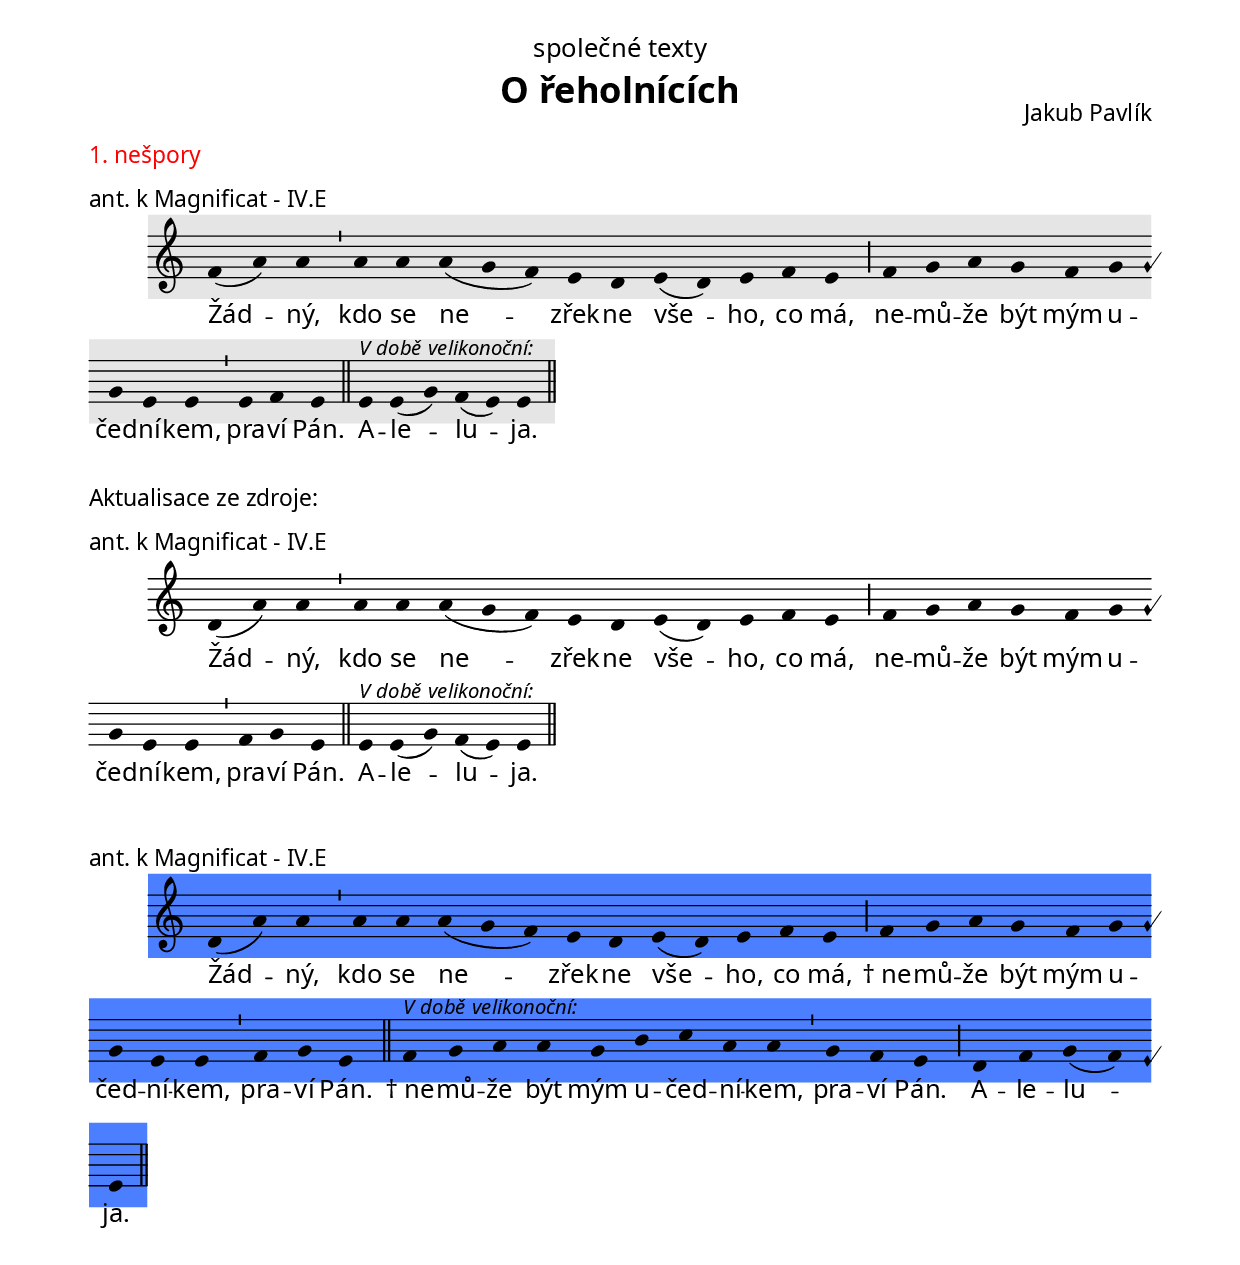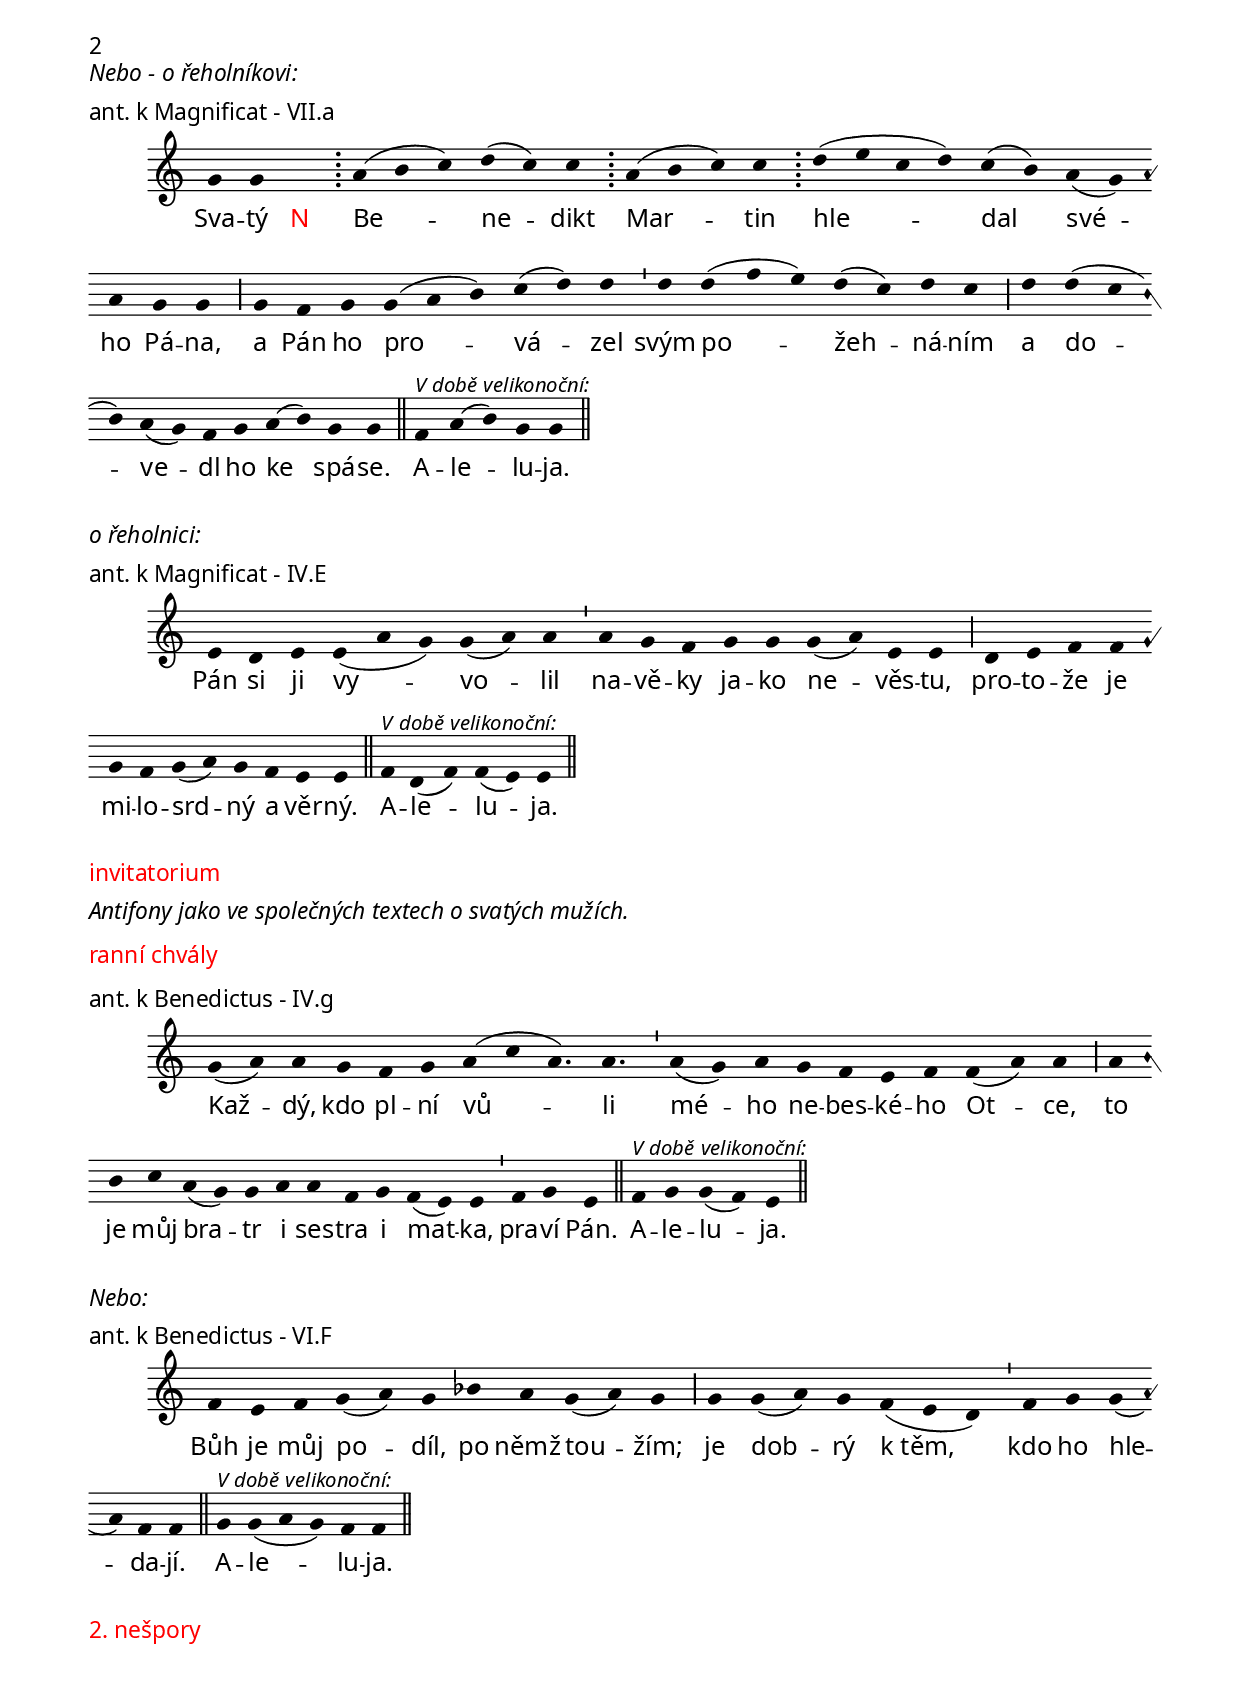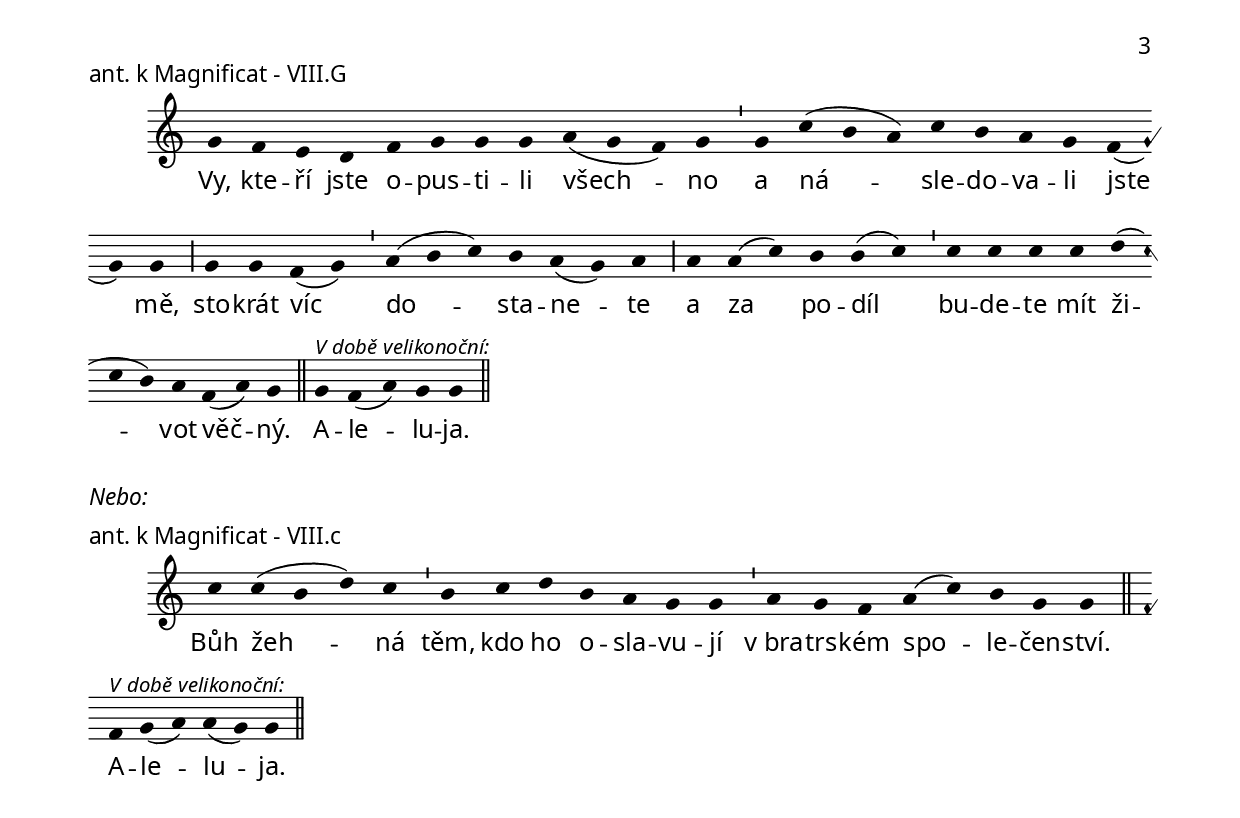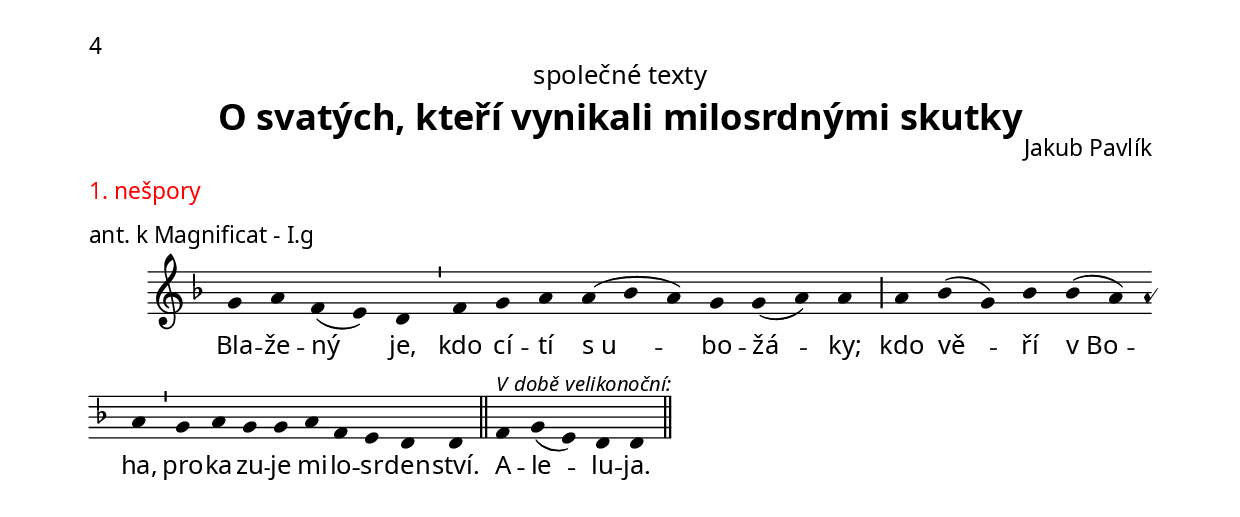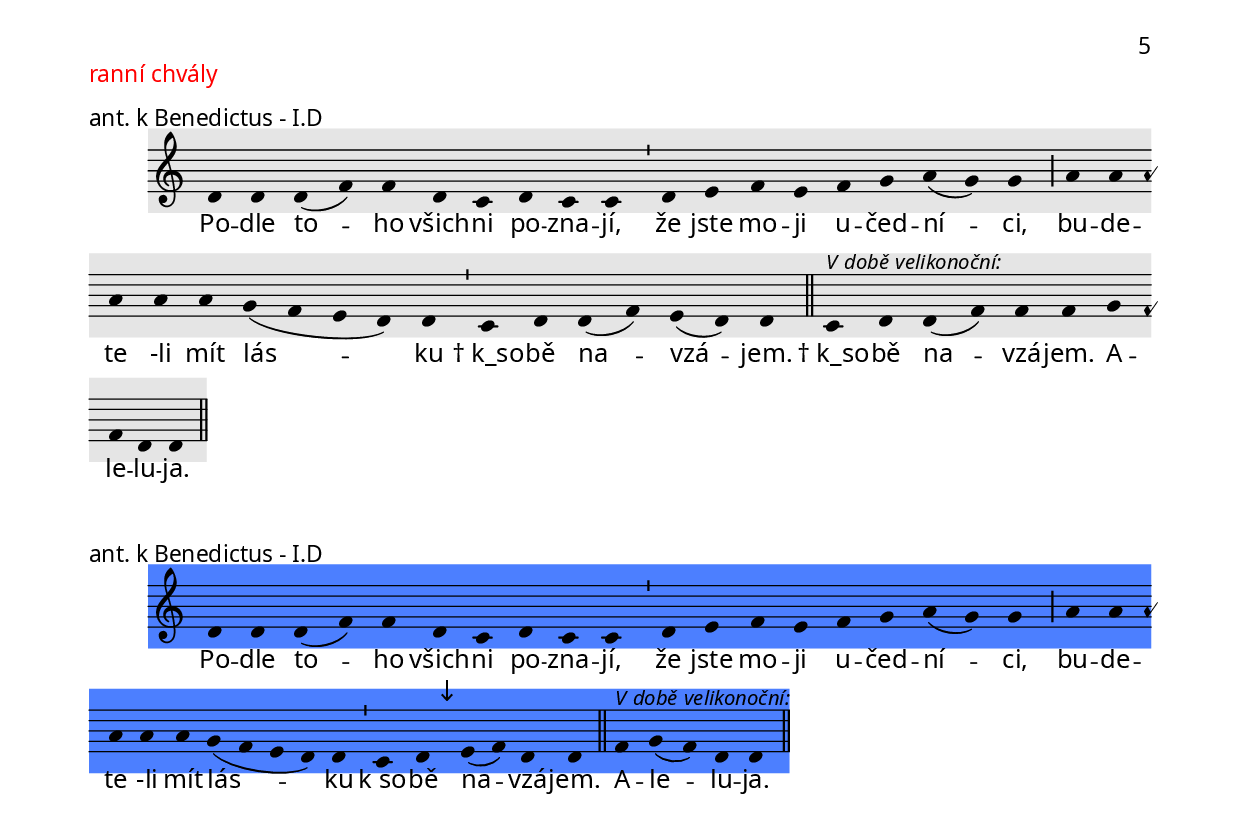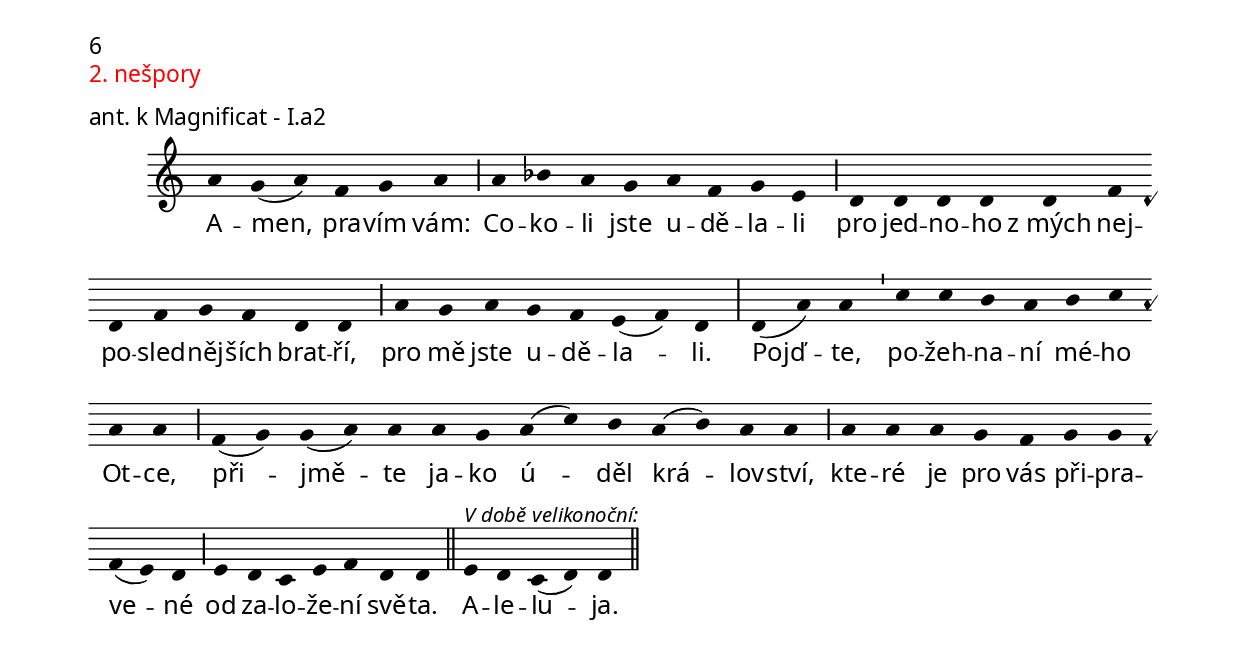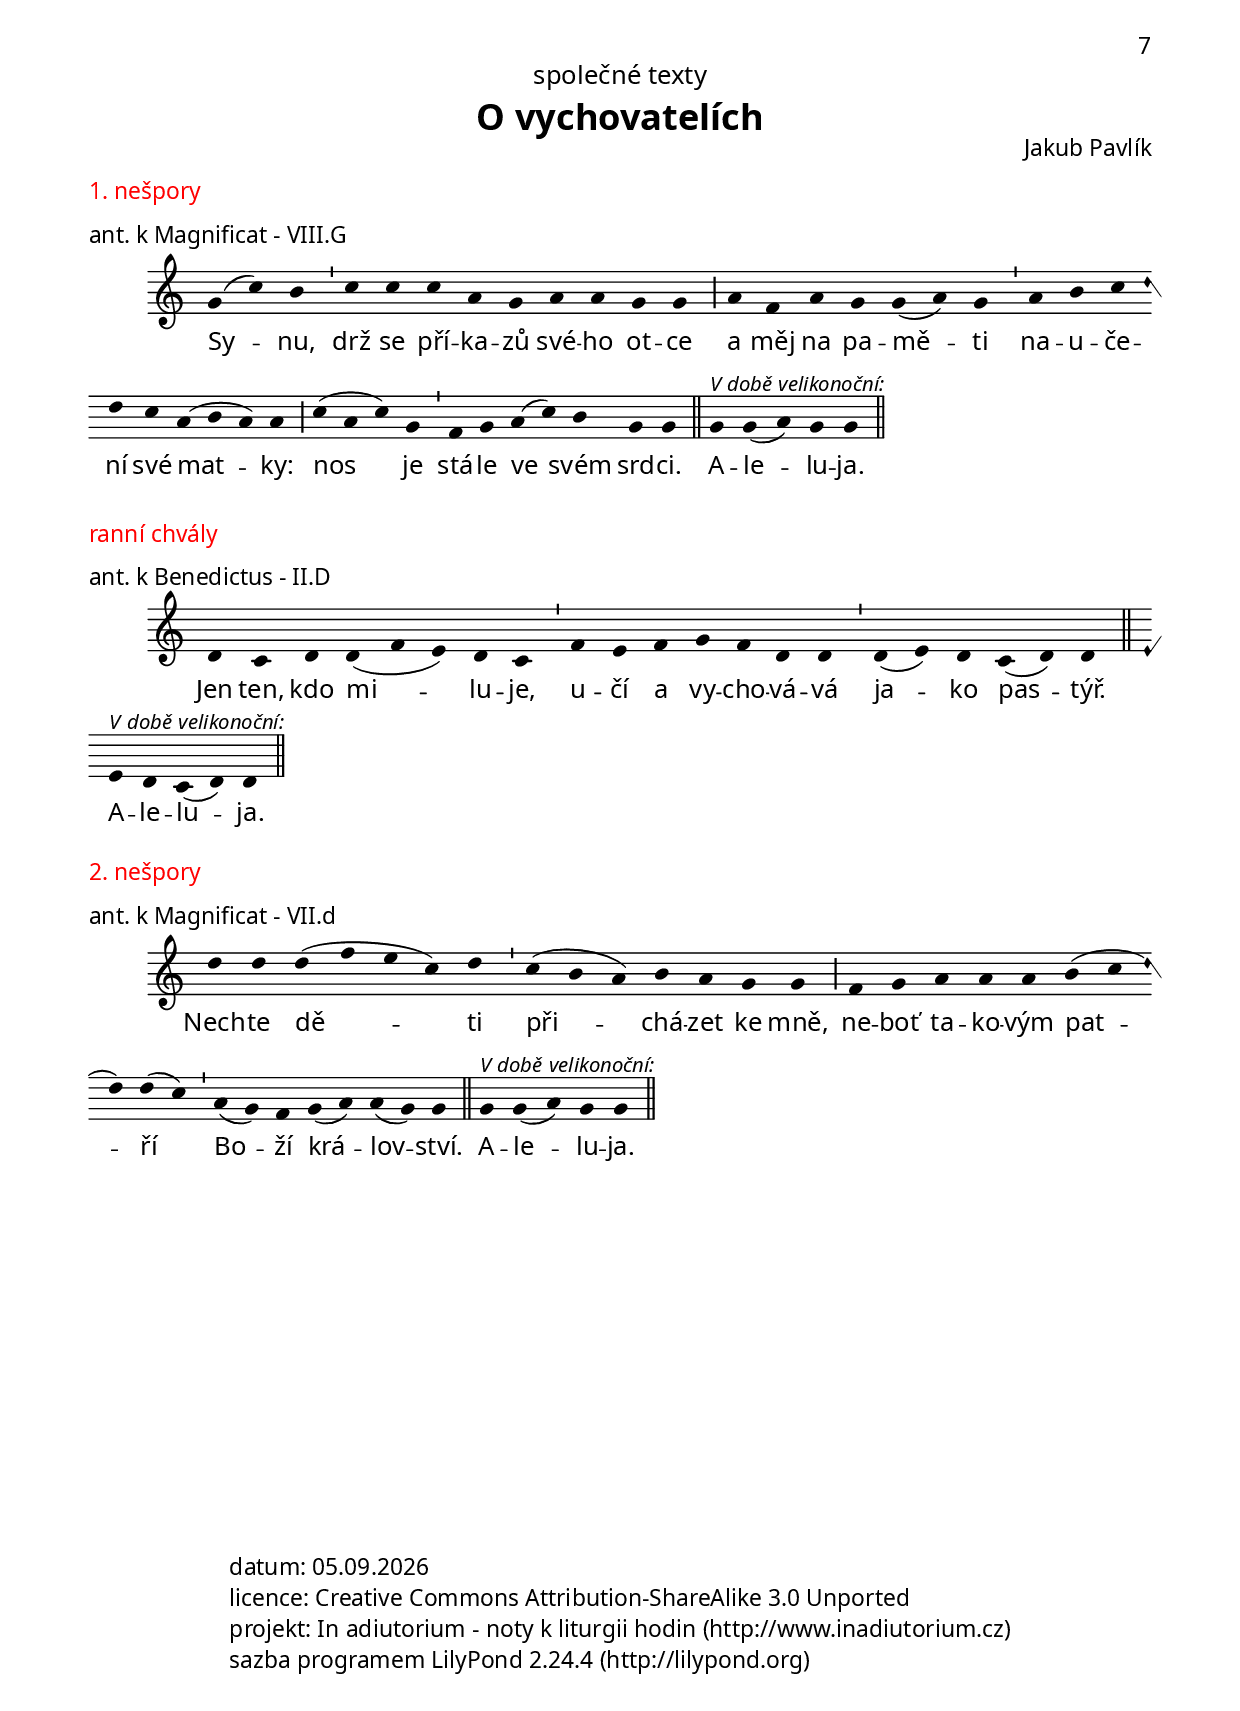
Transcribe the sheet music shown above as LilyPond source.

\version "2.19.28"

\include "../spolecne.ly"
\include "../dilyresponsorii.ly"

\header {
  % subtitle = "(Svatí muži a ženy - podskupiny)"
  composer = "Jakub Pavlík"
}

\bookpart {
  \header {
    title = \markup\titleCommune "O řeholnících"
  }

  \markup {\nadpisHodinka {"1. nešpory"}}

  \score {
    \relative c' {
      \zvyraznovacSedy
      \choralniRezim
      f4( a) a \barMin a a a( g f) e d e( d) e f e \barMaior
      f g a g f g g e e \barMin e f e \barFinalis

      e^\markup\rubrVelikAleluja e( g) f( e) e \barFinalis
    }
    \addlyrics {
      Žád -- ný, kdo se ne -- zřek -- ne vše -- ho, co má,
      ne -- mů -- že být mým u -- čed -- ní -- kem, pra -- ví Pán.

      A -- le -- lu -- ja.
    }
    \header {
      quid = "ant. k Magnificat"
      modus = "IV"
      differentia = "E"
      psalmus = ""
      id = "rehol-amag1"
      fial = "sanktoral/0825benediktabratri.ly#aben?+aleluja"
      fons = "25.8. pět bratří, k Benedictus; přidáno aleluja"
      piece = \markup {\sestavTitulekBezZalmu}
    }
  }

  \markup{Aktualisace ze zdroje:}

  \score {
    \relative c' {
      \choralniRezim
      d4( a') a \barMin a a a( g f) e d e( d) e f e \barMaior
      f g a g f g g e e \barMin f g e \barFinalis

      e^\markup\rubrVelikAleluja e( g) f( e) e \barFinalis
    }
    \addlyrics {
      Žád -- ný, kdo se ne -- zřek -- ne vše -- ho, co má,
      ne -- mů -- že být mým u -- čed -- ní -- kem, pra -- ví Pán.

      A -- le -- lu -- ja.
    }
    \header {
      quid = "ant. k Magnificat"
      modus = "IV"
      differentia = "E"
      psalmus = ""
      id = "rehol-amag1"
      fial = "sanktoral/0825benediktabratri.ly#aben?+aleluja"
      piece = \markup {\sestavTitulekBezZalmu}
    }
  }

\score {
    \relative c' {
      \zvyraznovacModry
      \choralniRezim
      d4( a') a \barMin a a a( g f) e d e( d) e f e \barMaior
      f g a g f g g e e \barMin f g e \barFinalis

      f^\markup\rubrVelikAleluja g a a g b c a a \barMin g f e \barMaior
      d f g( f) e \barFinalis
    }
    \addlyrics {
      Žád -- ný, kdo se ne -- zřek -- ne vše -- ho, co má,
      \markup{\Dagger ne} -- mů -- že být mým u -- čed -- ní -- kem, pra -- ví Pán.

      \markup{\Dagger ne} -- mů -- že být mým u -- čed -- ní -- kem, pra -- ví Pán.
      A -- le -- lu -- ja.
    }
    \header {
      quid = "ant. k Magnificat"
      modus = "IV"
      differentia = "E"
      psalmus = ""
      id = "rehol-amag1"
      fial = "sanktoral/0825benediktabratri.ly#aben?+aleluja"
      piece = \markup {\sestavTitulekBezZalmu}
    }
  }

  \pageBreak

  \markup\italic{Nebo - o řeholníkovi:}

  \score {
    \relative c'' {
      \choralniRezim
      g4 g \neviditelna g
      \bar ";" a( b c) d( c) c \bar ";" a( b c) c \bar ";"
      d( e c d) c( b) a( g) a g g \barMaior
      g f g g( a b) c( d) d \barMin d d( f e) d( c) d c \barMaior
      d d( c b) a( g) f g a( b) g g \barFinalis

      f^\markup\rubrVelikAleluja a( b) g g \barFinalis
    }
    \addlyrics {
      Sva -- tý \markup\Nomen
      Be -- ne -- dikt Mar -- tin
      hle -- dal své -- ho Pá -- na,
      a Pán ho pro -- vá -- zel svým po -- žeh -- ná -- ním
      a do -- ve -- dl ho ke spá -- se.

      A -- le -- lu -- ja.
    }
    \header {
      quid = "ant. k Magnificat"
      modus = "VII"
      differentia = "a"
      psalmus = ""
      id = "rehol-amag2"
      fons = "11.7. sv. Benedikt, k Magnificat; upraveno, přidáno aleluja"
      piece = \markup {\sestavTitulekBezZalmu}
    }
  }

  \markup\italic{o řeholnici:}

  \score {
    \relative c' {
      \choralniRezim
      e4 d e e( a g) g( a) a \barMin a g f g g g( a) e e \barMaior
      d e f f g f g( a) g f e e \barFinalis

      f^\markup\rubrVelikAleluja d( f) f( e) e \barFinalis
    }
    \addlyrics {
      Pán si ji vy -- vo -- lil na -- vě -- ky ja -- ko ne -- věs -- tu,
      pro -- to -- že je mi -- lo -- srd -- ný a věr -- ný.

      A -- le -- lu -- ja.
    }
    \header {
      quid = "ant. k Magnificat"
      modus = "IV"
      differentia = "E"
      psalmus = ""
      id = "rehol-amag3"
      piece = \markup {\sestavTitulekBezZalmu}
    }
  }

  \markup {\nadpisHodinka {"invitatorium"}}

  \markup\italic{
    Antifony jako ve společných textech o svatých mužích.
  }

  \markup {\nadpisHodinka {"ranní chvály"}}

  \score {
    \relative c'' {
      \choralniRezim
      g4( a) a g f g a( c a4.) a \barMin
      a4( g) a g f e f f( a) a \barMaior
      a b c a( g) g a a f g f( e) e \barMin
      f g e \barFinalis

      f^\markup\rubrVelikAleluja g g( f) e \barFinalis
    }
    \addlyrics {
      Kaž -- dý, kdo pl -- ní vů -- li
      mé -- ho ne -- bes -- ké -- ho Ot -- ce,
      to je můj bra -- tr i ses -- tra i mat -- ka,
      pra -- ví Pán.

      A -- le -- lu -- ja.
    }
    \header {
      quid = "ant. k Benedictus"
      modus = "IV"
      differentia = "g"
      psalmus = ""
      id = "rehol-aben1"
      fons = "zacatek prevzat z:"
      fial = "antifony/velikonoce_tyden4_3utery.ly#rch-a1?jen zacatek"
      piece = \markup {\sestavTitulekBezZalmu}
    }
  }

  \markup\italic{Nebo:}

  \score {
    \relative c' {
      \choralniRezim
      f4 e f g( a) g bes a g( a) g \barMaior
      g g( a) g f( e d) \barMin f g g( a) f f \barFinalis

      g^\markup\rubrVelikAleluja g( a g) f f \barFinalis
    }
    \addlyrics {
      Bůh je můj po -- díl, po němž tou -- žím;
      je dob -- rý k_těm, kdo ho hle -- da -- jí.

      A -- le -- lu -- ja.
    }
    \header {
      quid = "ant. k Benedictus"
      modus = "VI"
      differentia = "F"
      psalmus = ""
      id = "rehol-aben2"
      piece = \markup {\sestavTitulekBezZalmu}
    }
  }

  \markup {\nadpisHodinka {"2. nešpory"}}

  \score {
    \relative c'' {
      \choralniRezim
      g f e d f g g g a( g f) g \barMin
      g c( b a) c b a g f( g) g \barMaior
      g g f( g) \barMin a( b c) b a( g) a \barMaior
      a a( c) b b( c) \barMin c c c c d( c b) a f( a) g \barFinalis

      g^\markup\rubrVelikAleluja f( a) g g \barFinalis
    }
    \addlyrics {
      Vy, kte -- ří jste o -- pus -- ti -- li všech -- no
      a ná -- sle -- do -- va -- li jste mě,
      sto -- krát víc do -- sta -- ne -- te
      a za po -- díl bu -- de -- te mít ži -- vot věč -- ný.

      A -- le -- lu -- ja.
    }
    \header {
      quid = "ant. k Magnificat"
      modus = "VIII"
      differentia = "G"
      psalmus = ""
      id = "rehol-ne2-amag1"
      fial = "sanktoral/0825benediktabratri.ly#amag?+aleluja"
      fons = "+ pridano aleluja"
      piece = \markup {\sestavTitulekBezZalmu}
    }
  }

  \markup\italic{Nebo:}

  \score {
    \relative c'' {
      \choralniRezim
      c4 c( b d) c \barMin
      b c d b a g g \barMin
      a g f a( c) b g g \barFinalis

      f^\markup\rubrVelikAleluja g( a) a( g) g \barFinalis
    }
    \addlyrics {
      Bůh žeh -- ná
      těm, kdo ho o -- sla -- vu -- jí
      v_bra -- trs -- kém spo -- le -- čen -- ství.

      A -- le -- lu -- ja.
    }
    \header {
      quid = "ant. k Magnificat"
      modus = "VIII"
      differentia = "c"
      psalmus = ""
      id = "rehol-ne2-amag2"
      piece = \markup {\sestavTitulekBezZalmu}
    }
  }
}

\bookpart {
  \header {
    title = \markup\titleCommune "O svatých, kteří vynikali milosrdnými skutky"
  }

  \markup {\nadpisHodinka {"1. nešpory"}}

  \score {
    \relative c'' {
      \choralniRezim
      \key f \major
      g4 a f( e) d \barMin f g a a( bes a) g g( a) a \barMaior
      a bes( g) bes bes( a) a \barMin g a g g a f e d d \barFinalis

      f^\markup\rubrVelikAleluja g( e) d d \barFinalis
    }
    \addlyrics {
      Bla -- že -- ný je, kdo cí -- tí s_u -- bo -- žá -- ky;
      kdo vě -- ří v_Bo -- ha, pro -- ka -- zu -- je mi -- lo -- sr -- den -- ství.

      A -- le -- lu -- ja.
    }
    \header {
      quid = "ant. k Magnificat"
      modus = "I"
      differentia = "g"
      psalmus = ""
      id = "milo-amag"
      piece = \markup {\sestavTitulekBezZalmu}
    }
  }

  \pageBreak

  \markup {\nadpisHodinka {"ranní chvály"}}

  \score {
    \relative c' {
      \zvyraznovacSedy
      \choralniRezim
      d4 d d( f) f d c d c c \barMin
      d e f e f g a( g) g \barMaior
      a a a a a g( f e d) d \barMin
      c d d( f) e( d) d \barFinalis

      c^\markup\rubrVelikAleluja d d( f) f f
      g f d d \barFinalis
    }
    \addlyrics {
      Po -- dle to -- ho všich -- ni po -- zna -- jí,
      že jste mo -- ji u -- čed -- ní -- ci,
      bu -- de -- te -li mít lás -- ku
      \markup{\Dagger k_so} -- bě na -- vzá -- jem.

      \markup{\Dagger k_so} -- bě na -- vzá -- jem.
      A -- le -- lu -- ja.
    }
    \header {
      quid = "ant. k Benedictus"
      modus = "I"
      differentia = "D"
      psalmus = ""
      fial = "antifony/velikonoce_nedeleC.ly#vmagii?upraveno"
      fons = "upraveno pro dobu nevelikonocni"
      id = "milo-aben"
      piece = \markup {\sestavTitulekBezZalmu}
    }
  }

  \score {
    \relative c' {
      \zvyraznovacModry
      \choralniRezim
      d4 d d( f) f d c d c c \barMin
      d e f e f g a( g) g \barMaior
      a a a a a g( f e d) d \barMin
      c d \mark\sipka e( f) d d \barFinalis

      f^\markup\rubrVelikAleluja g( f) d d \barFinalis
    }
    \addlyrics {
      Po -- dle to -- ho všich -- ni po -- zna -- jí,
      že jste mo -- ji u -- čed -- ní -- ci,
      bu -- de -- te -li mít lás -- ku
      k_so -- bě na -- vzá -- jem.

      A -- le -- lu -- ja.
    }
    \header {
      quid = "ant. k Benedictus"
      modus = "I"
      differentia = "D"
      psalmus = ""
      fial = "antifony/velikonoce_nedeleC.ly#vmagii?upraveno"
      fons = "upraveno pro dobu nevelikonocni"
      id = "milo-aben"
      piece = \markup {\sestavTitulekBezZalmu}
    }
  }

  \pageBreak

  \markup {\nadpisHodinka {"2. nešpory"}}

  \score {
    \relative c'' {
      \choralniRezim
      a4 g( a) f g a \barMaior
      a bes a g a f g e \barMaior
      d d d d d f d f g f d d \barMaior
      a' g a g f e( f) d \barMax

      d( a') a \barMin c c b a b c a a \barMaior
      f( g) g( a) a a g a( c) b a( b) a a \barMaior
      a a a g f g g f( e) d \barMaior
      e d c e f d d \barFinalis

      e^\markup\rubrVelikAleluja d c( d) d \barFinalis
    }
    \addlyrics {
      A -- men, pra -- vím vám:
      Co -- ko -- li jste u -- dě -- la -- li
      pro jed -- no -- ho z_mých nej -- po -- sled -- něj -- ších brat -- ří,
      pro mě jste u -- dě -- la -- li.

      Pojď -- te, po -- žeh -- na -- ní mé -- ho Ot -- ce,
      při -- jmě -- te ja -- ko ú -- děl krá -- lov -- ství,
      kte -- ré je pro vás při -- pra -- ve -- né
      od za -- lo -- že -- ní svě -- ta.

      A -- le -- lu -- ja.
    }
    \header {
      quid = "ant. k Magnificat"
      modus = "I"
      differentia = "a2"
      psalmus = ""
      id = "milo-ne2-amag"
      piece = \markup {\sestavTitulekBezZalmu}
    }
  }
}

\bookpart {
  \header {
    title = \markup\titleCommune "O vychovatelích"
  }

  \markup {\nadpisHodinka {"1. nešpory"}}

  \score {
    \relative c'' {
      \choralniRezim
      g4( c) b \barMin c c c a g a a g g \barMaior
      a f a g g( a) g \barMin a b c d c a( b a) a \barMaior
      c( a c) g \barMin f g a( c) b g g \barFinalis

      g^\markup\rubrVelikAleluja g( a) g g \barFinalis
    }
    \addlyrics {
      Sy -- nu, drž se pří -- ka -- zů své -- ho ot -- ce
      a měj na pa -- mě -- ti na -- u -- če -- ní své mat -- ky:
      nos je stá -- le ve svém srd -- ci.

      A -- le -- lu -- ja.
    }
    \header {
      quid = "ant. k Magnificat"
      modus = "VIII"
      differentia = "G"
      psalmus = ""
      id = "vych-amag"
      piece = \markup {\sestavTitulekBezZalmu}
    }
  }

  \markup {\nadpisHodinka {"ranní chvály"}}

  \score {
    \relative c' {
      \choralniRezim
      d4 c d d( f e) d c \barMin
      f e f g f d d \barMin d( e) d c( d) d \barFinalis

      e^\markup\rubrVelikAleluja d c( d) d \barFinalis
    }
    \addlyrics {
      Jen ten, kdo mi -- lu -- je,
      u -- čí a vy -- cho -- vá -- vá ja -- ko pas -- týř.

      A -- le -- lu -- ja.
    }
    \header {
      quid = "ant. k Benedictus"
      modus = "II"
      differentia = "D"
      psalmus = ""
      id = "vych-aben"
      piece = \markup {\sestavTitulekBezZalmu}
    }
  }

  \markup {\nadpisHodinka {"2. nešpory"}}

  \score {
    \relative c'' {
      \choralniRezim
      d4 d d( f e c) d \barMin c( b a) b a g g \barMaior
      f g a a a b( c d) d( c) \barMin a( g) f g( a) a( g) g \barFinalis

      g^\markup\rubrVelikAleluja g( a) g g \barFinalis
    }
    \addlyrics {
      Nech -- te dě -- ti při -- chá -- zet ke mně,
      ne -- boť ta -- ko -- vým pat -- ří Bo -- ží krá -- lov -- ství.

      A -- le -- lu -- ja.
    }
    \header {
      quid = "ant. k Magnificat"
      modus = "VII"
      differentia = "d"
      psalmus = ""
      fial = "antifony/mezidobi_nedeleB_02_10.ly#ne27b-rch-ben?+aleluja"
      id = "vych-ne2-amag"
      piece = \markup {\sestavTitulekBezZalmu}
    }
  }
}